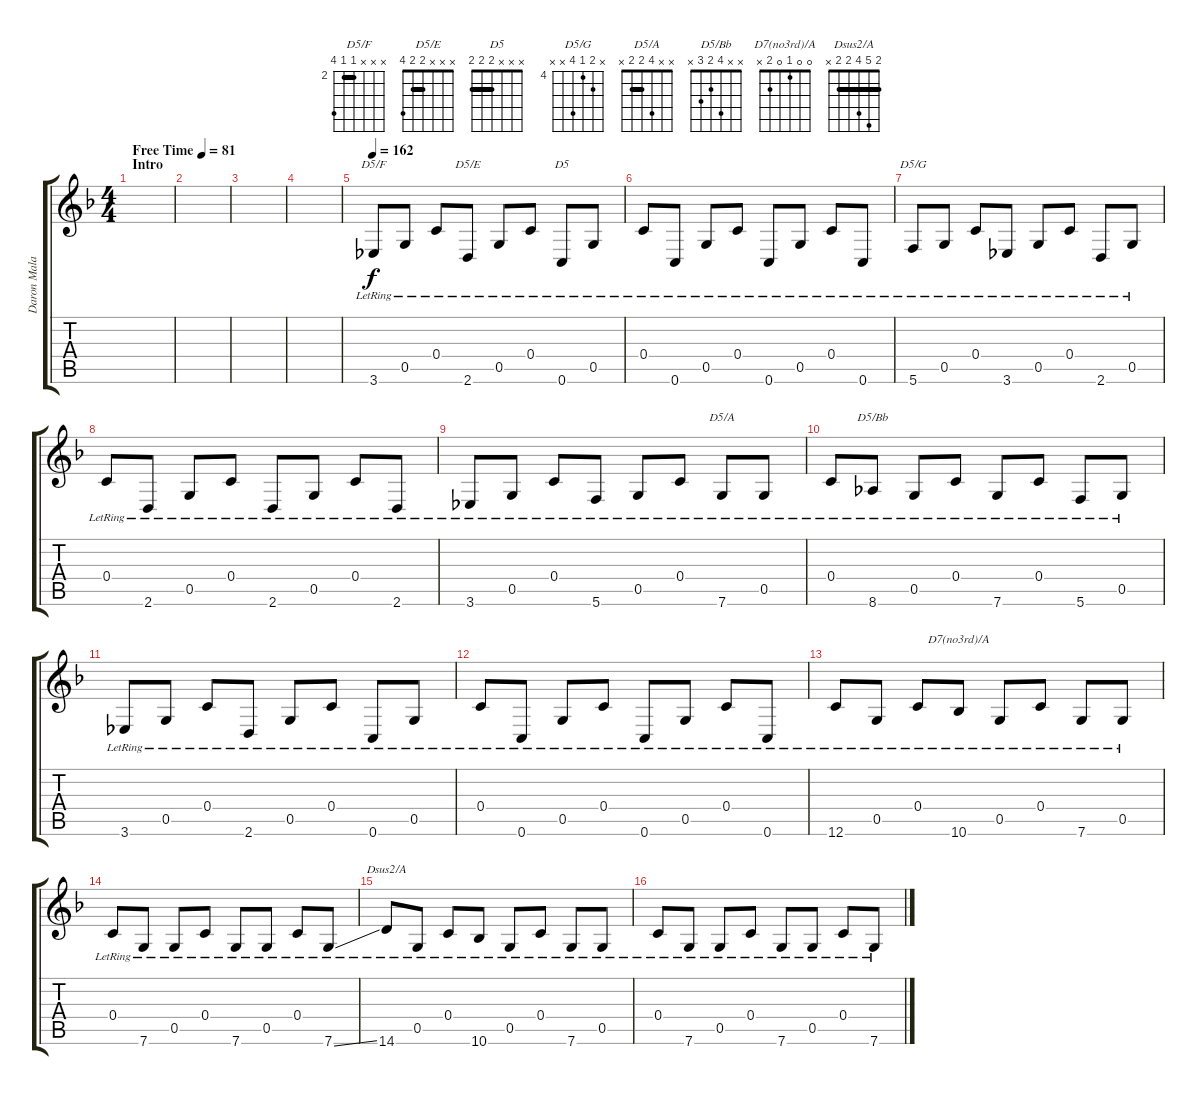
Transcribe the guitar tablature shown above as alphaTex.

\track ("Daron Malakian Gtr. 1" "Daron Mala") {instrument electricguitarclean}
\staff {score tabs}
\tuning (D4 A3 F3 C3 G2 C2) {hide}
\chord ("D5/F" x x x 2 2 5) {firstfret 2 barre 2}
\chord ("D5/E" x x x 2 2 4) {barre 2}
\chord ("D5" x x x 2 2 2) {barre 2}
\chord ("D5/G" x 5 4 7 x x) {firstfret 4}
\chord ("D5/A" x x 4 2 2 x) {barre 2}
\chord ("D5/Bb" x x 4 2 3 x)
\chord ("D7(no3rd)/A" 0 0 1 0 2 x)
\chord ("Dsus2/A" 2 5 4 2 2 x) {barre 2}
\ts (4 4)
\section ("" "Intro")
\tempo (81 "Free Time")
\clef g2
\ks dminor
|
|
|
|
\tempo 162
3.6{lr}.8{ch "D5/F"} 0.5{lr}.8 0.4{lr}.8 2.6{lr}.8{ch "D5/E"} 0.5{lr}.8 0.4{lr}.8 0.6{lr}.8{ch "D5"} 0.5{lr}.8 |
0.4{lr}.8 0.6{lr}.8 0.5{lr}.8 0.4{lr}.8 0.6{lr}.8 0.5{lr}.8 0.4{lr}.8 0.6{lr}.8 |
5.6{lr}.8{ch "D5/G"} 0.5{lr}.8 0.4{lr}.8 3.6{lr}.8 0.5{lr}.8 0.4{lr}.8 2.6{lr}.8 0.5{lr}.8 |
0.4{lr}.8 2.6{lr}.8 0.5{lr}.8 0.4{lr}.8 2.6{lr}.8 0.5{lr}.8 0.4{lr}.8 2.6{lr}.8 |
3.6{lr}.8 0.5{lr}.8 0.4{lr}.8 5.6{lr}.8 0.5{lr}.8 0.4{lr}.8 7.6{lr}.8{ch "D5/A"} 0.5{lr}.8 |
0.4{lr}.8 8.6{lr}.8{ch "D5/Bb"} 0.5{lr}.8 0.4{lr}.8 7.6{lr}.8 0.4{lr}.8 5.6{lr}.8 0.5{lr}.8 |
3.6{lr}.8 0.5{lr}.8 0.4{lr}.8 2.6{lr}.8 0.5{lr}.8 0.4{lr}.8 0.6{lr}.8 0.5{lr}.8 |
0.4{lr}.8 0.6{lr}.8 0.5{lr}.8 0.4{lr}.8 0.6{lr}.8 0.5{lr}.8 0.4{lr}.8 0.6{lr}.8 |
12.6{lr}.8 0.5{lr}.8 0.4{lr}.8 10.6{lr}.8{ch "D7(no3rd)/A"} 0.5{lr}.8 0.4{lr}.8 7.6{lr}.8 0.5{lr}.8 |
0.4{lr}.8 7.6{lr}.8 0.5{lr}.8 0.4{lr}.8 7.6{lr}.8 0.5{lr}.8 0.4{lr}.8 7.6{ss lr}.8 |
14.6{lr}.8{ch "Dsus2/A"} 0.5{lr}.8 0.4{lr}.8 10.6{lr}.8 0.5{lr}.8 0.4{lr}.8 7.6{lr}.8 0.5{lr}.8 |
0.4{lr}.8 7.6{lr}.8 0.5{lr}.8 0.4{lr}.8 7.6{lr}.8 0.5{lr}.8 0.4{lr}.8 7.6{ss lr}.8
